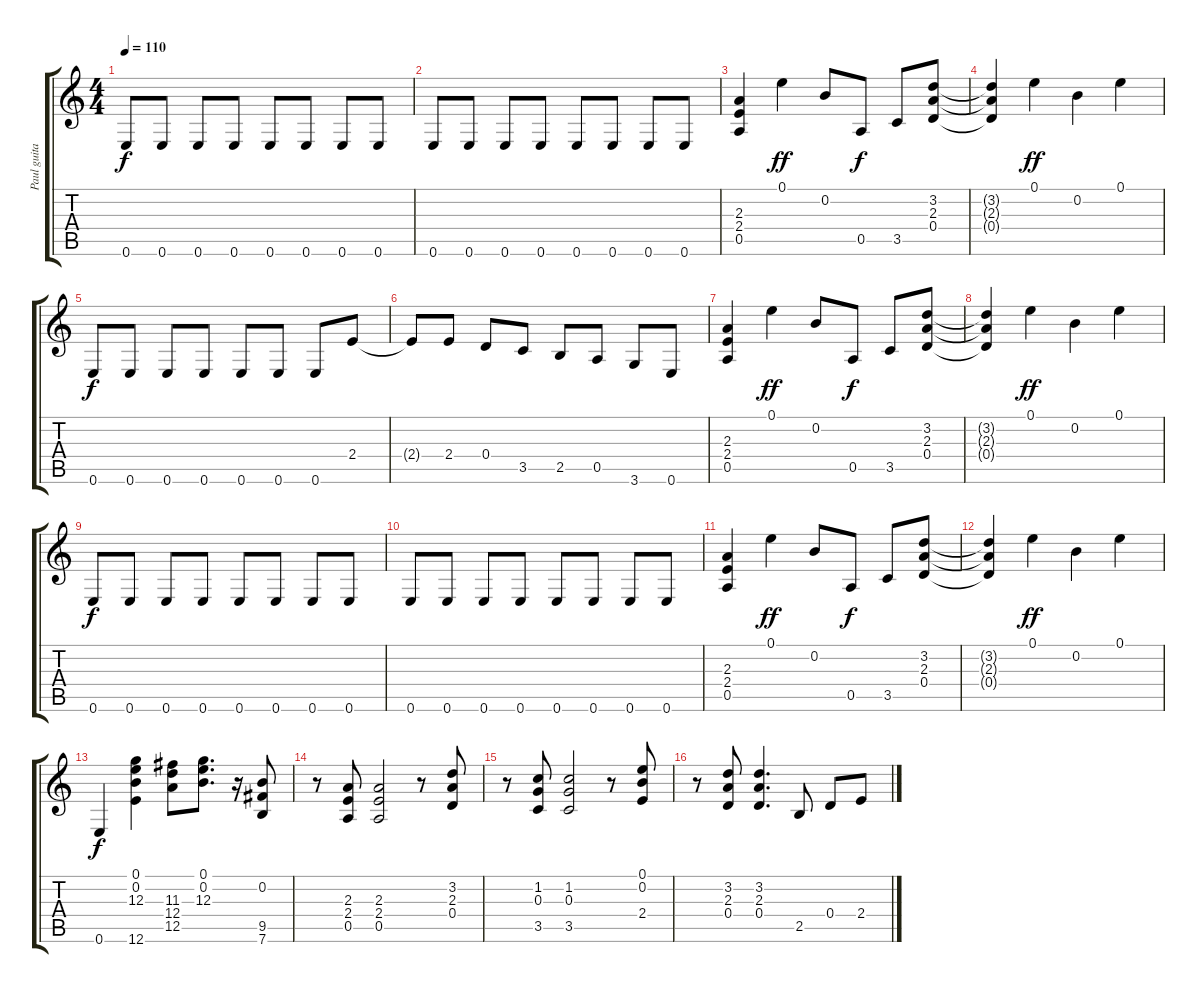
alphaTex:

\track ("Paul guitar 1" "Paul guita") {instrument distortionguitar}
\staff {score tabs}
\tuning (E4 B3 G3 D3 A2 E2) {hide}
\ts (4 4)
\tempo 110
\clef g2
\ks c
0.6.8{dy f} 0.6.8 0.6.8 0.6.8 0.6.8 0.6.8 0.6.8 0.6.8 |
0.6.8 0.6.8 0.6.8 0.6.8 0.6.8 0.6.8 0.6.8 0.6.8 |
(2.3 2.4 0.5).4 0.1.4{dy ff} 0.2.8 0.5.8{dy f} 3.5.8 (3.2 2.3 0.4).8 |
(3.2{t} 2.3{t} 0.4{t}).4 0.1.4{dy ff} 0.2.4 0.1.4 |
0.6.8{dy f} 0.6.8 0.6.8 0.6.8 0.6.8 0.6.8 0.6.8 2.4.8 |
2.4{t}.8 2.4.8 0.4.8 3.5.8 2.5.8 0.5.8 3.6.8 0.6.8 |
(2.3 2.4 0.5).4 0.1.4{dy ff} 0.2.8 0.5.8{dy f} 3.5.8 (3.2 2.3 0.4).8 |
(3.2{t} 2.3{t} 0.4{t}).4 0.1.4{dy ff} 0.2.4 0.1.4 |
0.6.8{dy f} 0.6.8 0.6.8 0.6.8 0.6.8 0.6.8 0.6.8 0.6.8 |
0.6.8 0.6.8 0.6.8 0.6.8 0.6.8 0.6.8 0.6.8 0.6.8 |
(2.3 2.4 0.5).4 0.1.4{dy ff} 0.2.8 0.5.8{dy f} 3.5.8 (3.2 2.3 0.4).8 |
(3.2{t} 2.3{t} 0.4{t}).4 0.1.4{dy ff} 0.2.4 0.1.4 |
0.6.4{dy f} (0.1 0.2 12.3 12.6).4 (11.3 12.4 12.5).8 (0.1 0.2 12.3).8{d} r.16 (0.2 9.5 7.6).8 |
r.8 (2.3 2.4 0.5).8 (2.3 2.4 0.5).2 r.8 (3.2 2.3 0.4).8 |
r.8 (1.2 0.3 3.5).8 (1.2 0.3 3.5).2 r.8 (0.1 0.2 2.4).8 |
r.8 (3.2 2.3 0.4).8 (3.2 2.3 0.4).4{d} 2.5.8 0.4.8 2.4.8
